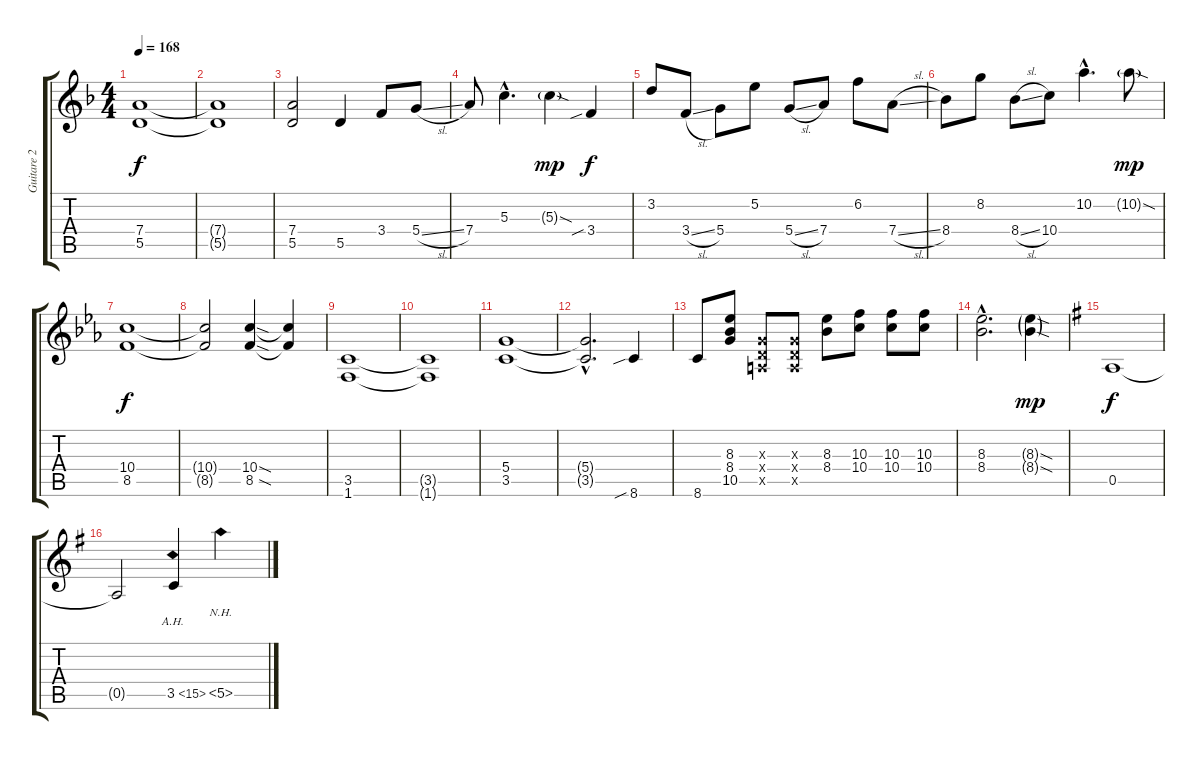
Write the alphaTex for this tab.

\track ("Guitare 2" "Guitare 2") {instrument distortionguitar}
\staff {score tabs}
\tuning (E4 B3 G3 D3 A2 E2) {hide}
\ts (4 4)
\tempo 168
\clef g2
\ks f
(7.4 5.5).1{dy f} |
(7.4{t} 5.5{t}).1 |
(7.4 5.5).2 5.5.4 3.4.8 5.4{sl}.8 |
7.4.8 5.3{hac}.4{d} 5.3{sod g}.4{dy mp} 3.4{sib}.4{dy f} |
3.2.8 3.4{sl}.8 5.4.8 5.2.8 5.4{sl}.8 7.4.8 6.2.8 7.4{sl}.8 |
8.4.8 8.2.8 8.4{sl}.8 10.4.8 10.2{hac}.4{d} 10.2{sod g}.8{dy mp} |
\ks eb
(10.4 8.5).1{dy f} |
(10.4{t} 8.5{t}).2 (10.4{sod} 8.5{sod}).4 (10.4{t} 8.5{t}).4 |
(3.5 1.6).1 |
(3.5{t} 1.6{t}).1 |
(5.4 3.5).1 |
(5.4{hac t} 3.5{hac t}).2{d} 8.6{sib}.4 |
8.6.8 (8.3 8.4 10.5).8 (0.3{x} 0.4{x} 0.5{x}).8 (0.3{x} 0.4{x} 0.5{x}).8 (8.3 8.4).8 (10.3 10.4).8 (10.3 10.4).8 (10.3 10.4).8 |
(8.3{hac} 8.4{hac}).2{d} (8.3{sod g} 8.4{sod g}).4{dy mp} |
\ks g
0.5.1{dy f} |
0.5{t}.2 3.5{ah 12}.4 5.5{nh}.4
